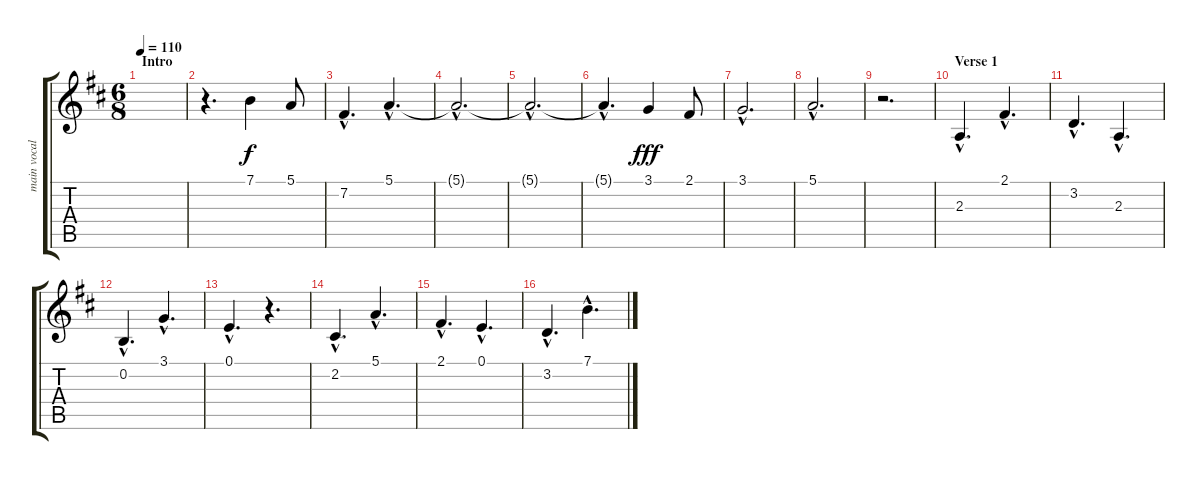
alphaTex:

\track ("main vocals" "main vocal") {instrument synthvoice}
\staff {score tabs}
\tuning (E4 B3 G3 D3 A2 E2) {hide}
\ts (6 8)
\section ("" "Intro")
\tempo 110
\clef g2
\ks d
|
r.4{d} 7.1.4 5.1.8 |
7.2{hac}.4{d} 5.1{hac}.4{d} |
5.1{hac t}.2{d dy f} |
5.1{hac t}.2{d} |
5.1{hac t}.4{d} 3.1.4{dy fff} 2.1.8 |
3.1{hac}.2{d} |
5.1{hac}.2{d} |
r.2{d} |
\section ("" "Verse 1")
2.3{hac}.4{d} 2.1{hac}.4{d} |
3.2{hac}.4{d} 2.3{hac}.4{d} |
0.2{hac}.4{d} 3.1{hac}.4{d} |
0.1{hac}.4{d} r.4{d} |
2.2{hac}.4{d} 5.1{hac}.4{d} |
2.1{hac}.4{d} 0.1{hac}.4{d} |
3.2{hac}.4{d} 7.1{hac}.4{d}
